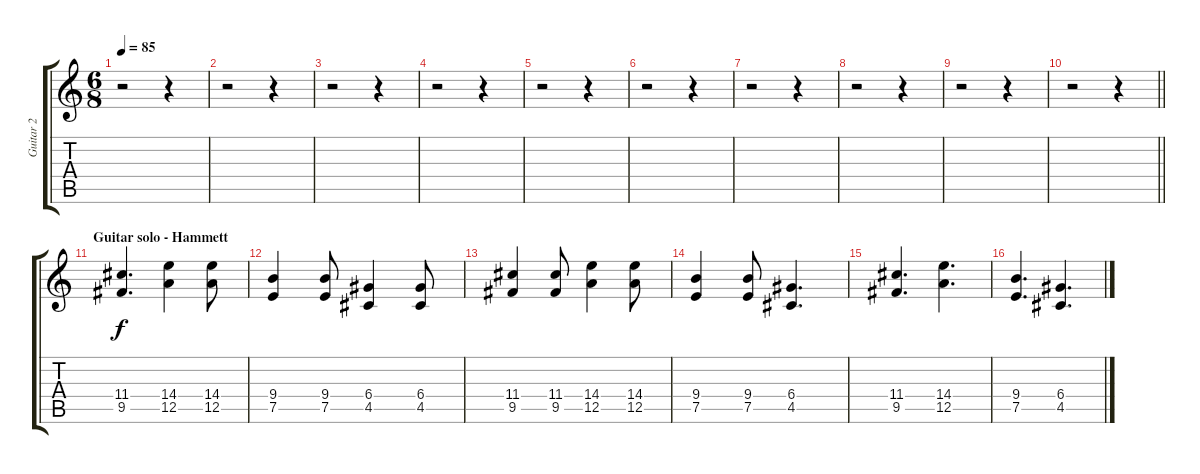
\track ("Guitar 2" "Guitar 2") {instrument distortionguitar}
\staff {score tabs}
\tuning (E4 B3 G3 D3 A2 E2) {hide}
\ts (6 8)
\tempo 85
\clef g2
\ks c
r.2{dy f} r.4 |
r.2 r.4 |
r.2 r.4 |
r.2 r.4 |
r.2 r.4 |
r.2 r.4 |
r.2 r.4 |
r.2 r.4 |
r.2 r.4 |
\barLineRight lightlight
r.2 r.4 |
\section ("" "Guitar solo - Hammett")
(11.4 9.5).4{d} (14.4 12.5).4 (14.4 12.5).8 |
(9.4 7.5).4 (9.4 7.5).8 (6.4 4.5).4 (6.4 4.5).8 |
(11.4 9.5).4 (11.4 9.5).8 (14.4 12.5).4 (14.4 12.5).8 |
(9.4 7.5).4 (9.4 7.5).8 (6.4 4.5).4{d} |
(11.4 9.5).4{d} (14.4 12.5).4{d} |
(9.4 7.5).4{d} (6.4 4.5).4{d}
